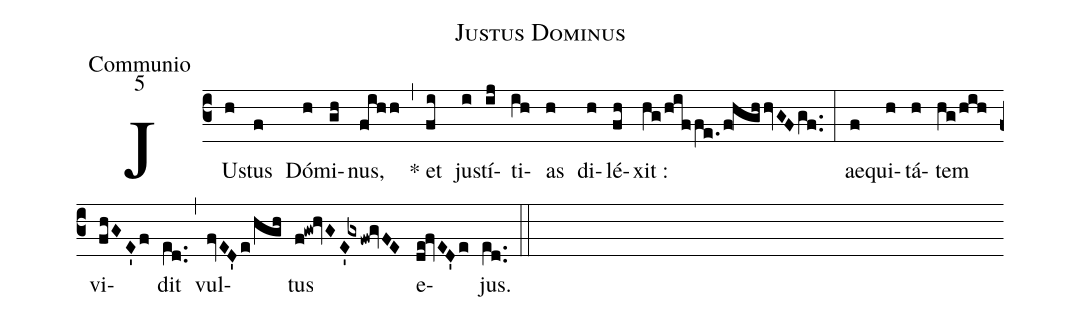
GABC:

name:Justus Dominus;
office-part:Communio;
mode:5;
%%
(c3) JU(h)stus(f) Dó(h)mi(gh)nus,(fihh) (,) * et(fi) ju(i)stí(ij)ti(ih)as(h) di(h)lé(fh)xit :(hg/hiffe./f!hghhvGFgf..) (:) ae(f)qui(h)tá(h)tem(hg/hih) vi(fhGE'f)dit(e[ll:1]d..) (,) vul(fvED'e/hgh)tus(f!gw!hvGE'/[-0.5]gxfw!gvFE) e(de!fvED'e)jus.(e[ll:1]d..) (::)
